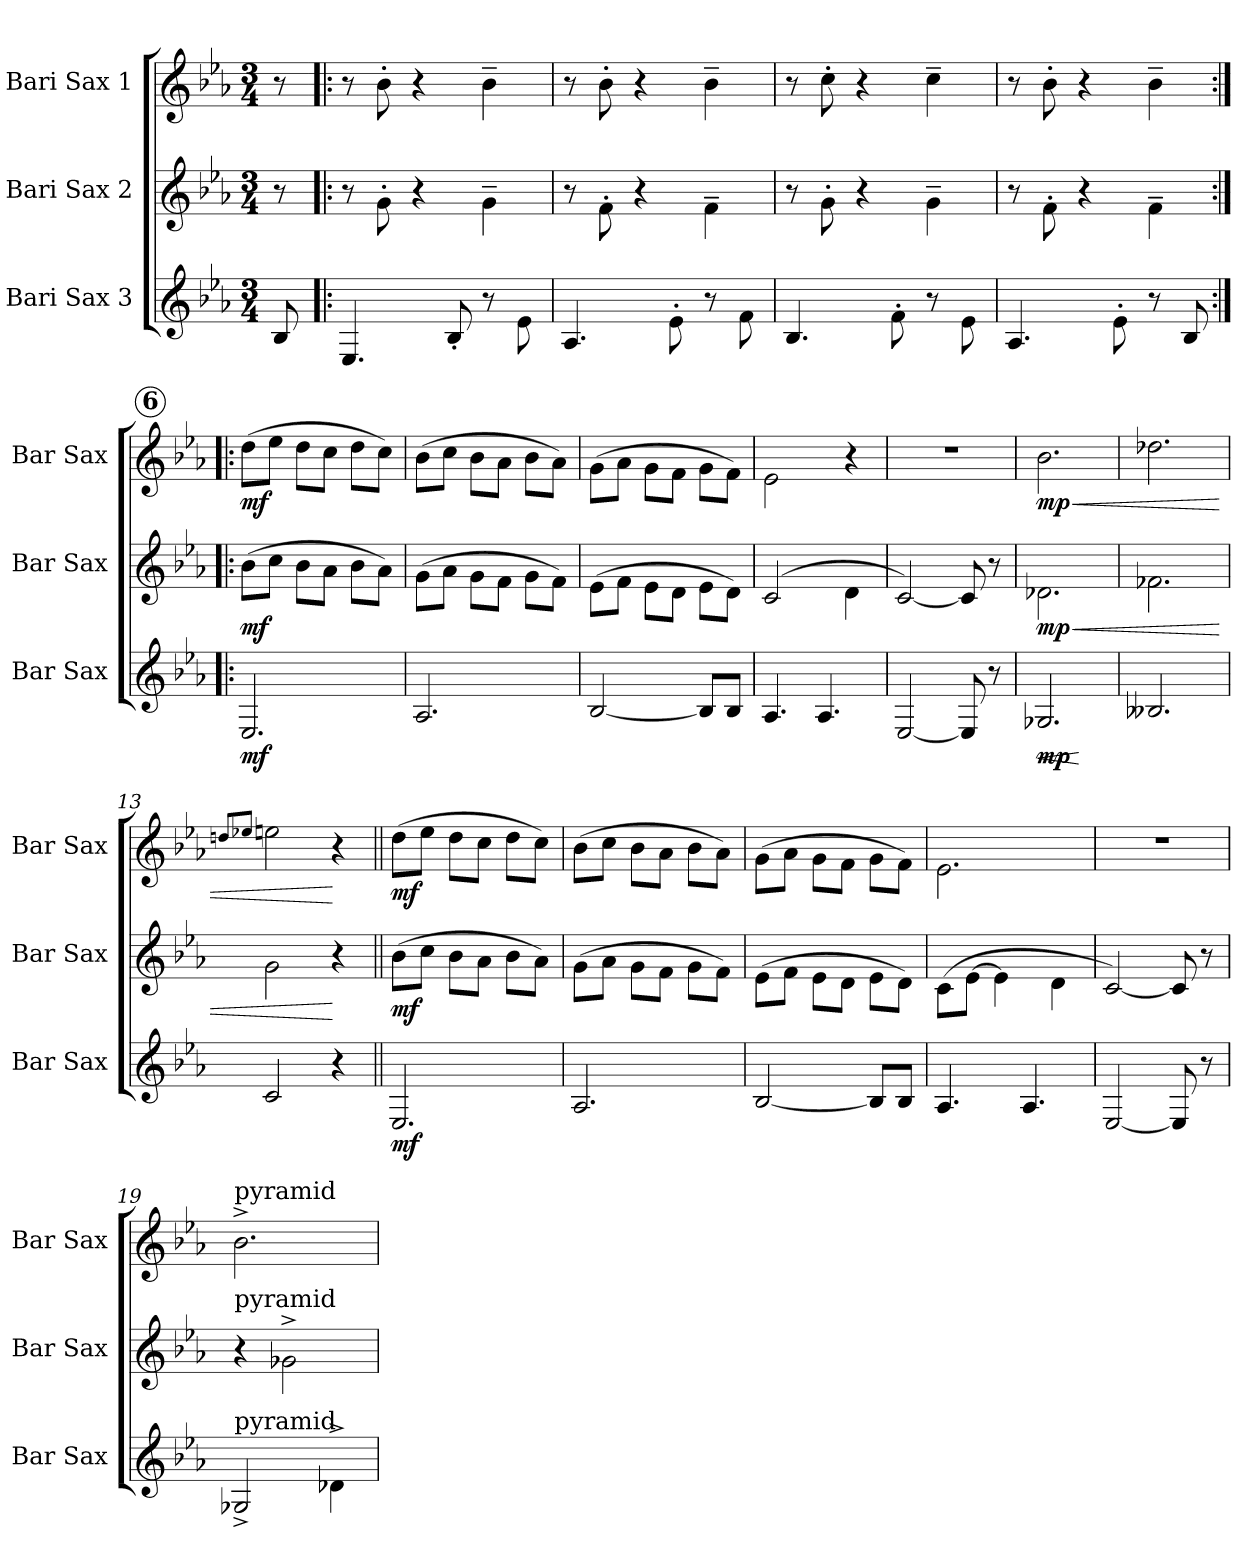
**kern	**dynam	**kern	**dynam	**kern	**dynam
*part3	*part3	*part2	*part2	*part1	*part1
*staff3	*staff3	*staff2	*staff2	*staff1	*staff1
*I"Bari Sax 3	*	*I"Bari Sax 2	*	*I"Bari Sax 1	*
*I'Bar Sax	*	*I'Bar Sax	*	*I'Bar Sax	*
*clefG2	*	*clefG2	*	*clefG2	*
*ITrd12c21	*	*ITrd12c21	*	*ITrd12c21	*
*k[b-e-a-]	*	*k[b-e-a-]	*	*k[b-e-a-]	*
*E-:	*	*E-:	*	*E-:	*
*M3/4	*	*M3/4	*	*M3/4	*
=1	=1	=1	=1	=1	=1
8BB-/	.	8r	.	8r	.
=2!|:	=2!|:	=2!|:	=2!|:	=2!|:	=2!|:
4.EE-/	.	8r	.	8r	.
.	.	8G'>\	.	8B-'>\	.
.	.	4r	.	4r	.
8BB-'</	.	.	.	.	.
8r	.	4G~>\	.	4B-~>\	.
8E-\	.	.	.	.	.
=3	=3	=3	=3	=3	=3
4.AA-/	.	8r	.	8r	.
.	.	8F'>\	.	8B-'>\	.
.	.	4r	.	4r	.
8E-'>\	.	.	.	.	.
8r	.	4F~>\	.	4B-~>\	.
8F\	.	.	.	.	.
=4	=4	=4	=4	=4	=4
4.BB-/	.	8r	.	8r	.
.	.	8G'>\	.	8c'>\	.
.	.	4r	.	4r	.
8F'>\	.	.	.	.	.
8r	.	4G~>\	.	4c~>\	.
8E-\	.	.	.	.	.
=5	=5	=5	=5	=5	=5
4.AA-/	.	8r	.	8r	.
.	.	8F'>\	.	8B-'>\	.
.	.	4r	.	4r	.
8E-'>\	.	.	.	.	.
8r	.	4F~>\	.	4B-~>\	.
8BB-/	.	.	.	.	.
!!LO:REH:place=s1:a:B:enc=circle:fs=12:t=6
=6:|!|:	=6:|!|:	=6:|!|:	=6:|!|:	=6:|!|:	=6:|!|:
!	!LO:DY:b	!	!LO:DY:b	!	!LO:DY:b
2.EE-/	mf	(>8B-\L	mf	(>8d\L	mf
.	.	8c\J	.	8e-\J	.
.	.	8B-\L	.	8d\L	.
.	.	8A-\J	.	8c\J	.
.	.	8B-\L	.	8d\L	.
.	.	8A-\J)	.	8c\J)	.
=7	=7	=7	=7	=7	=7
2.AA-/	.	(>8G\L	.	(>8B-\L	.
.	.	8A-\J	.	8c\J	.
.	.	8G\L	.	8B-\L	.
.	.	8F\J	.	8A-\J	.
.	.	8G\L	.	8B-\L	.
.	.	8F\J)	.	8A-\J)	.
=8	=8	=8	=8	=8	=8
[2BB-/	.	(>8E-\L	.	(>8G\L	.
.	.	8F\J	.	8A-\J	.
.	.	8E-\L	.	8G\L	.
.	.	8D\J	.	8F\J	.
8BB-/L]	.	8E-\L	.	8G\L	.
8BB-/J	.	8D\J)	.	8F\J)	.
!!LO:LB:g=z
=9	=9	=9	=9	=9	=9
4.AA-/	.	(2C/	.	2E-\	.
4.AA-/	.	.	.	.	.
.	.	4D\	.	4r	.
=10	=10	=10	=10	=10	=10
[2EE-/	.	[2C/)	.	2.r	.
8EE-/]	.	8C/]	.	.	.
8r	.	8r	.	.	.
=11	=11	=11	=11	=11	=11
!	!LO:HP:b	!	!LO:HP:b	!	!LO:HP:b
!	!LO:DY:n=1:b	!	!LO:DY:n=1:b	!	!LO:DY:n=1:b
2.GG-X/	< mp	2.D-X\	< mp	2.B-\	< mp
.	[	.	.	.	.
=12	=12	=12	=12	=12	=12
2.BB--X/	.	2.F-X\	.	2.d-X\	.
=13	=13	=13	=13	=13	=13
.	.	.	.	8qdn/L	.
.	.	.	.	8qe-X/J	.
2C/	.	2G\	.	2en\	.
4r	.	4r	[	4r	[
=14||	=14||	=14||	=14||	=14||	=14||
!	!LO:DY:b	!	!LO:DY:b	!	!LO:DY:b
2.EE-/	mf	(>8B-\L	mf	(>8d\L	mf
.	.	8c\J	.	8e-\J	.
.	.	8B-\L	.	8d\L	.
.	.	8A-\J	.	8c\J	.
.	.	8B-\L	.	8d\L	.
.	.	8A-\J)	.	8c\J)	.
=15	=15	=15	=15	=15	=15
2.AA-/	.	(>8G\L	.	(>8B-\L	.
.	.	8A-\J	.	8c\J	.
.	.	8G\L	.	8B-\L	.
.	.	8F\J	.	8A-\J	.
.	.	8G\L	.	8B-\L	.
.	.	8F\J)	.	8A-\J)	.
=16	=16	=16	=16	=16	=16
[2BB-/	.	(>8E-\L	.	(>8G\L	.
.	.	8F\J	.	8A-\J	.
.	.	8E-\L	.	8G\L	.
.	.	8D\J	.	8F\J	.
8BB-/L]	.	8E-\L	.	8G\L	.
8BB-/J	.	8D\J)	.	8F\J)	.
!!LO:PB:g=z
=17	=17	=17	=17	=17	=17
4.AA-/	.	(>8C\L	.	2.E-\	.
.	.	[8E-\J	.	.	.
.	.	4E-\]	.	.	.
4.AA-/	.	.	.	.	.
.	.	4D\	.	.	.
=18	=18	=18	=18	=18	=18
[2EE-/	.	[2C/)	.	2.r	.
8EE-/]	.	8C/]	.	.	.
8r	.	8r	.	.	.
=19	=19	=19	=19	=19	=19
!	!	!	!	!LO:TX:a:t=pyramid	!
!	!	!LO:TX:a:t=pyramid	!	!	!
!LO:TX:a:t=pyramid	!	!	!	!	!
2GG-X^</	.	4r	.	2.B-^>\	.
.	.	2G-X^>\	.	.	.
4D-X^>\	.	.	.	.	.
=	=	=	=	=	=
*-	*-	*-	*-	*-	*-
